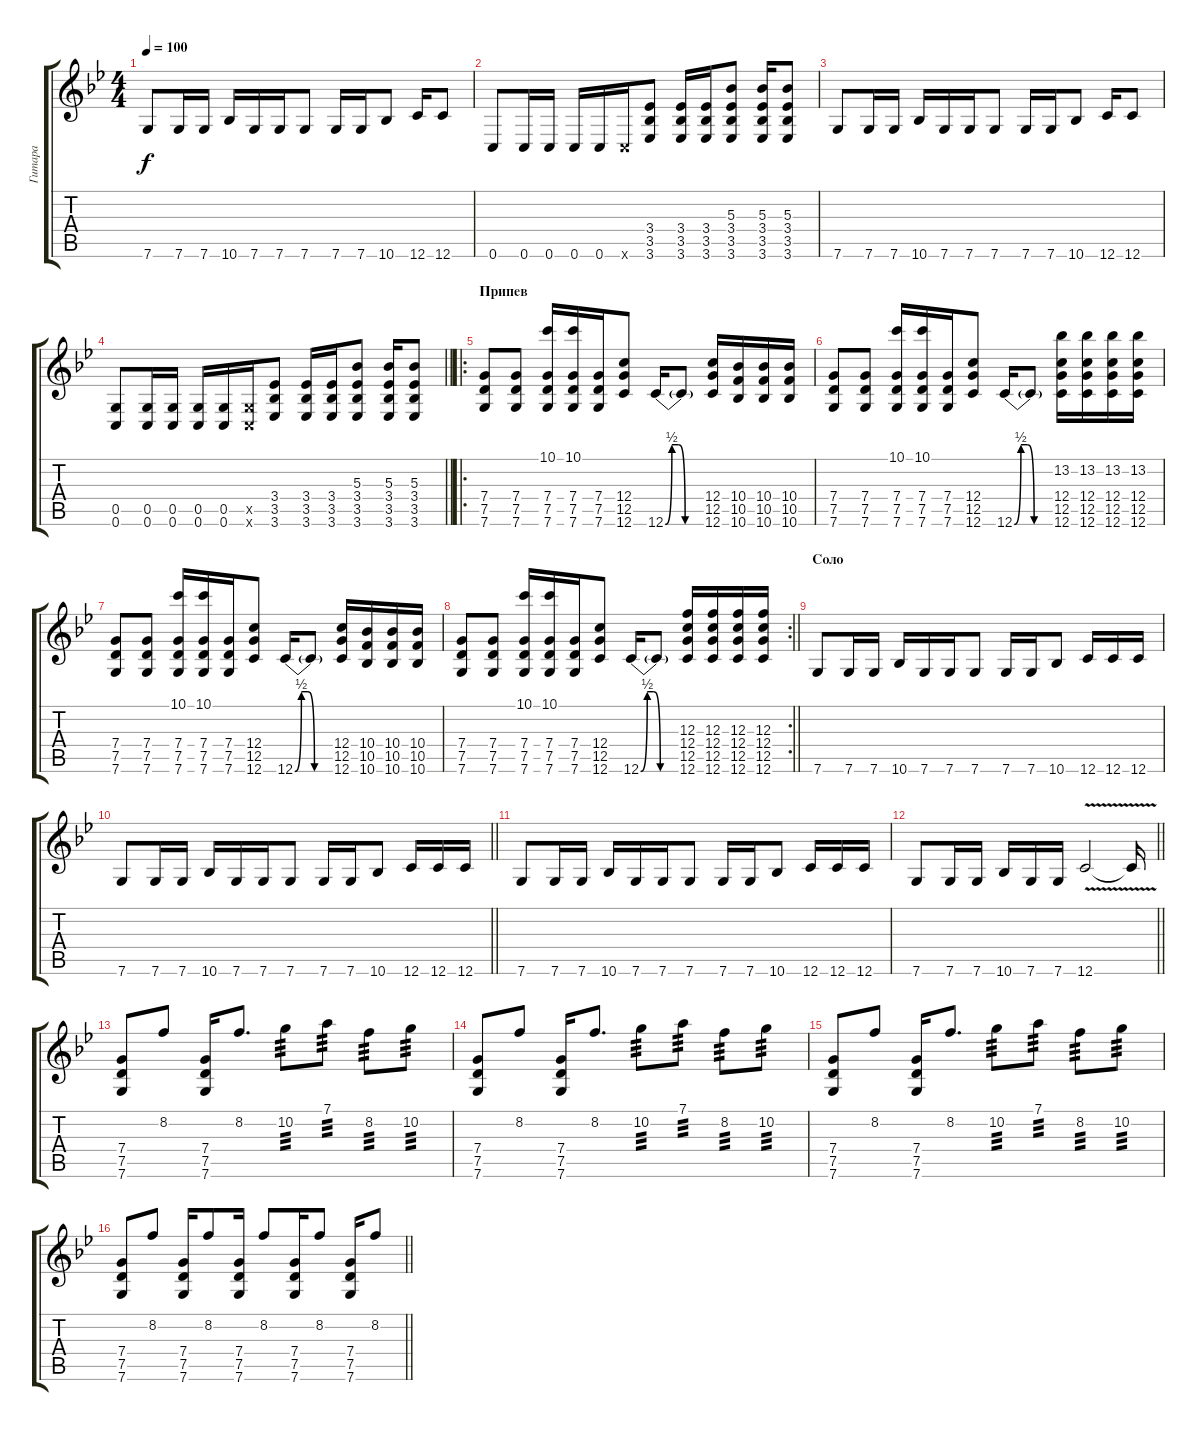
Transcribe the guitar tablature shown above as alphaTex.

\track ("Гитара" "Гитара") {instrument overdrivenguitar}
\staff {score tabs}
\tuning (D4 A3 F3 C3 G2 C2) {hide}
\ts (4 4)
\tempo 100
\clef g2
\ks gminor
7.6.8{dy f} 7.6.16 7.6.16 10.6.16 7.6.16 7.6.16 7.6.8 7.6.16 7.6.16 10.6.8 12.6.16 12.6.8 |
0.6.8 0.6.16 0.6.16 0.6.16 0.6.16 0.6{x}.16 (3.4 3.5 3.6).8 (3.4 3.5 3.6).16 (3.4 3.5 3.6).16 (5.3 3.4 3.5 3.6).8 (5.3 3.4 3.5 3.6).16 (5.3 3.4 3.5 3.6).8 |
7.6.8 7.6.16 7.6.16 10.6.16 7.6.16 7.6.16 7.6.8 7.6.16 7.6.16 10.6.8 12.6.16 12.6.8 |
\barLineRight lightlight
(0.5 0.6).8 (0.5 0.6).16 (0.5 0.6).16 (0.5 0.6).16 (0.5 0.6).16 (0.5{x} 0.6{x}).16 (3.4 3.5 3.6).8 (3.4 3.5 3.6).16 (3.4 3.5 3.6).16 (5.3 3.4 3.5 3.6).8 (5.3 3.4 3.5 3.6).16 (5.3 3.4 3.5 3.6).8 |
\ro
\section ("" "Припев")
(7.4 7.5 7.6).8 (7.4 7.5 7.6).8 (10.1 7.4 7.5 7.6).16 (10.1 7.4 7.5 7.6).16 (7.4 7.5 7.6).16 (12.4 12.5 12.6).8 12.6{be (custom 0 0 10 2 20 2 30 0 60 0)}.16 12.6{t}.8 (12.4 12.5 12.6).16 (10.4 10.5 10.6).16 (10.4 10.5 10.6).16 (10.4 10.5 10.6).16 |
(7.4 7.5 7.6).8 (7.4 7.5 7.6).8 (10.1 7.4 7.5 7.6).16 (10.1 7.4 7.5 7.6).16 (7.4 7.5 7.6).16 (12.4 12.5 12.6).8 12.6{be (custom 0 0 10 2 20 2 30 0 60 0)}.16 12.6{t}.8 (13.2 12.4 12.5 12.6).16 (13.2 12.4 12.5 12.6).16 (13.2 12.4 12.5 12.6).16 (13.2 12.4 12.5 12.6).16 |
(7.4 7.5 7.6).8 (7.4 7.5 7.6).8 (10.1 7.4 7.5 7.6).16 (10.1 7.4 7.5 7.6).16 (7.4 7.5 7.6).16 (12.4 12.5 12.6).8 12.6{be (custom 0 0 10 2 20 2 30 0 60 0)}.16 12.6{t}.8 (12.4 12.5 12.6).16 (10.4 10.5 10.6).16 (10.4 10.5 10.6).16 (10.4 10.5 10.6).16 |
\rc 2
\barLineRight lightlight
(7.4 7.5 7.6).8 (7.4 7.5 7.6).8 (10.1 7.4 7.5 7.6).16 (10.1 7.4 7.5 7.6).16 (7.4 7.5 7.6).16 (12.4 12.5 12.6).8 12.6{be (custom 0 0 10 2 20 2 30 0 60 0)}.16 12.6{t}.8 (12.3 12.4 12.5 12.6).16 (12.3 12.4 12.5 12.6).16 (12.3 12.4 12.5 12.6).16 (12.3 12.4 12.5 12.6).16 |
\section ("" "Соло")
7.6.8 7.6.16 7.6.16 10.6.16 7.6.16 7.6.16 7.6.8 7.6.16 7.6.16 10.6.8 12.6.16 12.6.16 12.6.16 |
\barLineRight lightlight
7.6.8 7.6.16 7.6.16 10.6.16 7.6.16 7.6.16 7.6.8 7.6.16 7.6.16 10.6.8 12.6.16 12.6.16 12.6.16 |
7.6.8 7.6.16 7.6.16 10.6.16 7.6.16 7.6.16 7.6.8 7.6.16 7.6.16 10.6.8 12.6.16 12.6.16 12.6.16 |
\barLineRight lightlight
7.6.8 7.6.16 7.6.16 10.6.16 7.6.16 7.6.16 12.6{v}.2 12.6{t}.16 |
(7.4 7.5 7.6).8 8.2.8 (7.4 7.5 7.6).16 8.2.8{d} 10.2.8{tp 3} 7.1.8{tp 3} 8.2.8{tp 3} 10.2.8{tp 3} |
(7.4 7.5 7.6).8 8.2.8 (7.4 7.5 7.6).16 8.2.8{d} 10.2.8{tp 3} 7.1.8{tp 3} 8.2.8{tp 3} 10.2.8{tp 3} |
(7.4 7.5 7.6).8 8.2.8 (7.4 7.5 7.6).16 8.2.8{d} 10.2.8{tp 3} 7.1.8{tp 3} 8.2.8{tp 3} 10.2.8{tp 3} |
\barLineRight lightlight
(7.4 7.5 7.6).8 8.2.8 (7.4 7.5 7.6).16 8.2.8 (7.4 7.5 7.6).16 8.2.8 (7.4 7.5 7.6).16 8.2.8 (7.4 7.5 7.6).16 8.2.8
